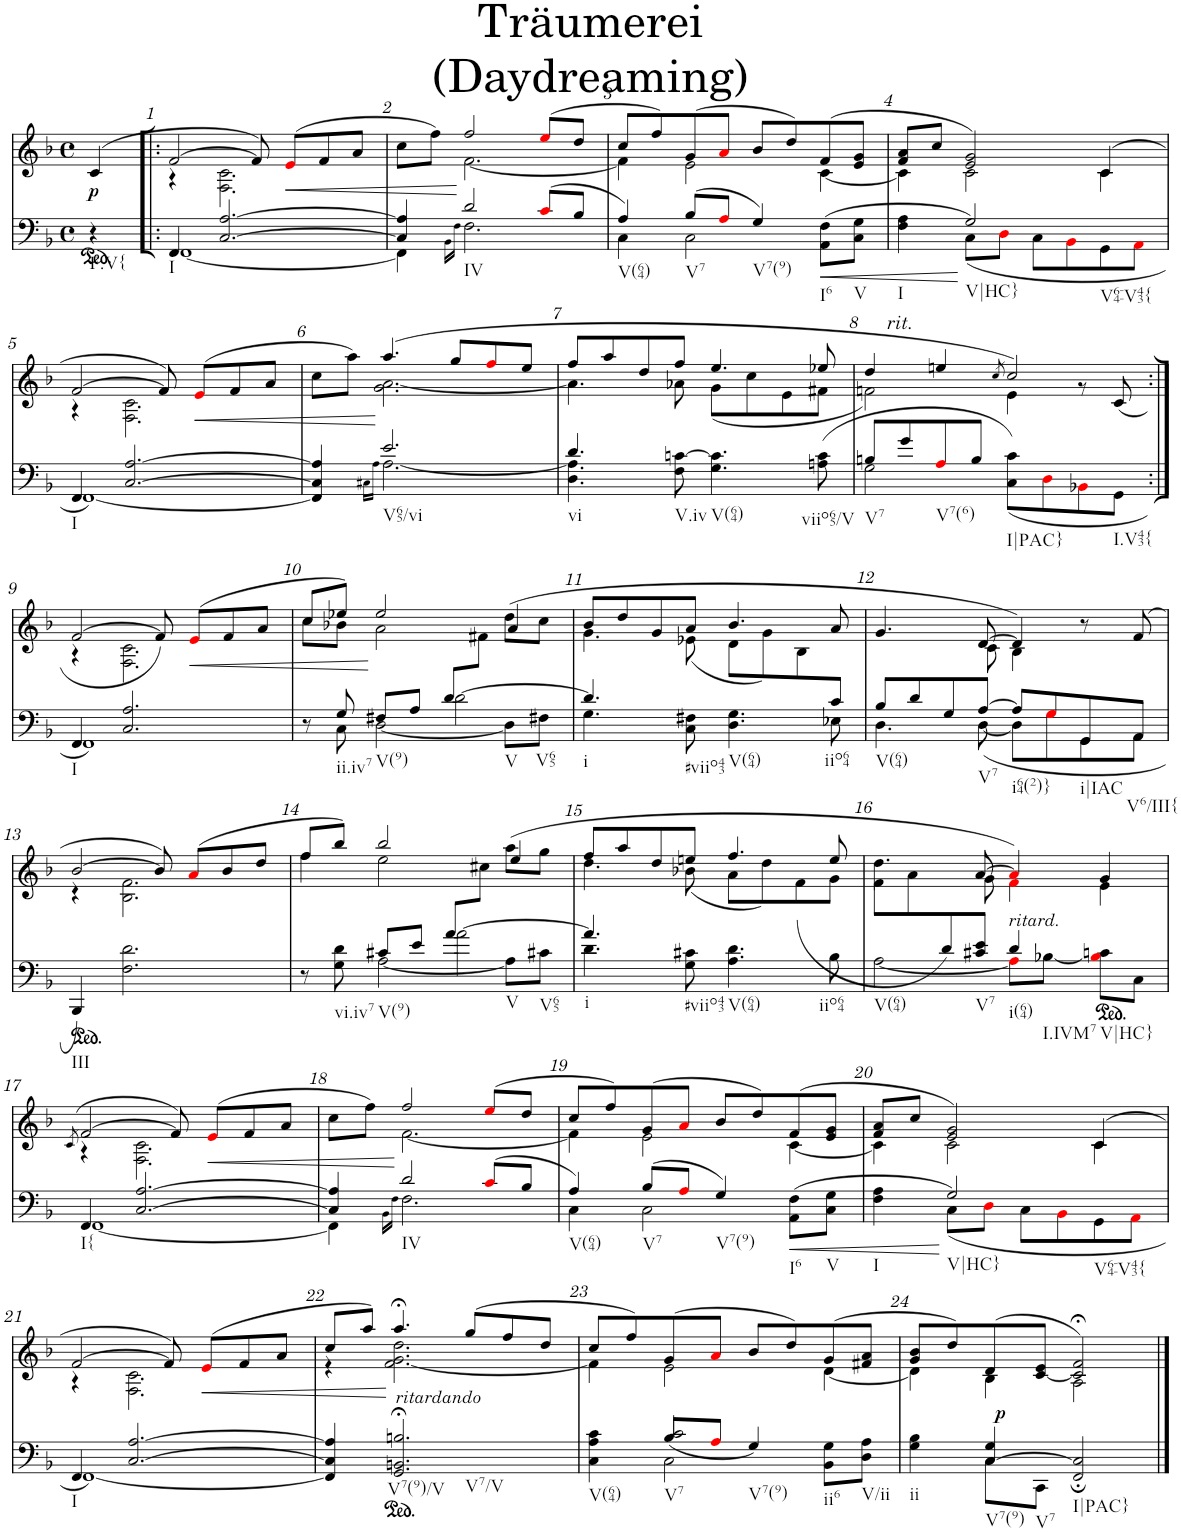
**kern	**kern	**dynam
*part1	*part1	*part1
*staff2	*staff1	*staff1/2
*I"Piano	*	*
*I'Pno.	*	*
*clefF4	*clefG2	*
*k[b-]	*k[b-]	*
*M4/4	*M4/4	*
*met(c)	*met(c)	*
=	=	=
!LO:TX:b:t=F.V{	!	!
!	!	!LO:DY:b
4r	(4c/	p
=1!|:	=1!|:	=1!|:
*^	*^	*
!LO:TX:b:t=I	!	!	!	!
4FF/	[1FF	[2f/	4r	.
[>2.C/ [2.A/	.	.	2.F\ 2.c\	.
.	.	8f/])	.	.
!	!	!	!	!LO:HP:b
.	.	(8ei/L	.	<
.	.	8f/	.	.
.	.	8a/J	.	.
=2	=2	=2	=2	=2
4C/] 4A/]	4FF\]	8cc\L	4ryy	.
.	.	8ff\J)	.	.
.	16qBB-\LL	.	.	.
.	16qF\JJ_	.	.	.
!LO:TX:b:t=IV	!	!	!	!
2d/	2.F\	2ff/	[2.f\	[
8ci/L	.	(8eei/L	.	.
8B-/J	.	8dd/J	.	.
=3	=3	=3	=3	=3
!LO:TX:b:t=V(64)	!	!	!	!
4A/	4C\	8cc/L	4f\]	.
.	.	8ff/)	.	.
!LO:TX:b:t=V7	!	!	!	!
8B-/L	2C\	(8g/	2e\	.
8Ai/J	.	8ai/J	.	.
!LO:TX:b:t=V7(9)	!	!	!	!
4G/	.	8b-/L	.	.
.	.	8dd/)	.	.
!LO:TX:b:t=I6	!	!	!	!
8AA\ 8F\L	4ryy	(8f/	[4c\	.
!LO:TX:b:t=V	!	!	!	!
8C\ 8G\J	.	8e/ 8g/J	.	.
=4	=4	=4	=4	=4
!LO:TX:b:t=I	!	!	!	!
4F\ 4A\	4ryy	8f/ 8a/L	4c\]	.
.	.	8cc/J	.	.
!LO:TX:b:t=V|HC}	!	!	!	!
2G/	8C\L	2e/ 2g/)	2c\	.
.	8Di\J	.	.	.
.	8C\L	.	.	.
.	8BB-i\	.	.	.
!LO:TX:b:t=V64-V43{	!	!	!	!
4ryy	8GG\	(4c/	4c\	.
.	8AAi\J	.	.	.
!!LO:LB:g=z	!!
=5	=5	=5	=5	=5
!LO:TX:b:t=I	!	!	!	!
4FF/	[1FF	[2f/	4r	.
[>2.C/ [2.A/	.	.	2.F\ 2.c\	.
.	.	8f/])	.	.
!	!	!	!	!LO:HP:b
.	.	(8ei/L	.	<
.	.	8f/	.	.
.	.	8a/J	.	.
=6	=6	=6	=6	=6
4FF/] 4C/] 4A/]	4ryy	8cc\L	4ryy	.
.	.	8aa\J)	.	.
.	16qC#X\LL	.	.	.
.	16qA\JJ_	.	.	.
!LO:TX:b:t=V65/vi	!	!	!	!
2.e/	[2.A\	(4.aa/	2.g\ [2.a\	[
.	.	8gg/L	.	.
.	.	8ffi/	.	.
.	.	8ee/J	.	.
=7	=7	=7	=7	=7
!LO:TX:b:t=vi	!	!	!	!
4.d/	4.D\ 4.A\]	8ff/L	4.a\]	.
.	.	8aa/	.	.
.	.	8dd/	.	.
!LO:TX:b:t=V.iv	!	!	!	!
8F\ [>8cn\	2ryy	8ff/J	8a-X\	.
!LO:TX:b:t=V(64)	!	!	!	!
4.G\ 4.c\]	.	4.ee/	(8g\L	.
.	.	.	8cc\	.
.	.	.	8e\	.
!LO:TX:b:t=viio65/V	!	!	!	!
8An\ 8c\	8ryy	8ee-X/	8f#X\J	.
=8	=8	=8	=8	=8
!	!	!LO:TX:a:i:t=rit.	!	!
!LO:TX:b:t=V7	!	!	!	!
8Bn/L	2G\	4dd/	2fn\)	.
8g/	.	.	.	.
!LO:TX:b:t=V7(6)	!	!	!	!
8Ai/	.	4een/	.	.
8B/J	.	.	.	.
.	.	8qcc/	.	.
!LO:TX:b:t=I|PAC}	!	!	!	!
8C\ 8c\L	2ryy	2cc/)	4e\	.
8Di\	.	.	.	.
8BB-Xi\	.	.	8r	.
!LO:TX:b:t=I.V43{	!	!	!	!
8GG\J	.	.	(8c/	.
!!LO:LB:g=z	!!
=9:|!	=9:|!	=9:|!	=9:|!	=9:|!
!LO:TX:b:t=I	!	!	!	!
4FF/	1FF	[2f/	4r	.
2.C/ 2.A/	.	.	2.F\ 2.c\	.
.	.	8f/])	.	.
!	!	!	!	!LO:HP:b
.	.	(8ei/L	.	<
.	.	8f/	.	.
.	.	8a/J	.	.
=10	=10	=10	=10	=10
*	*^	*	*^	*
8r	8ryy	2ryy	8cc/L	8cc\L	8ryy	.
!LO:TX:b:t=ii.iv7	!	!	!	!	!	!
*	*	*	*	*v	*v	*
8G/	8C\	.	8ee-X/J)	8b-X\J	.
!LO:TX:b:t=V(9)	!	!	!	!	!
8F#X/L	[2D\	.	2ee-/	2a\	[
8A/J	.	.	.	.	.
8d/L	.	[>2d\	.	.	.
*	*	*	*	*^	*
4.ryy	.	.	.	.	8f#X\J	.
!	!LO:TX:b:t=V	!	!	!	!	!
!	!LO:TX:b:t=V65	!	!	!	!	!
.	8D\L]	.	(8dd\L	4ryy	4a/	.
.	8F#X\J	.	8cc\J	.	.	.
*	*	*	*	*v	*v	*
=11	=11	=11	=11	=11	=11
!LO:TX:b:t=i	!	!	!	!	!
2..ryy	4.d/]	4.G\	8b-/L	4.g\	.
.	.	.	8dd/	.	.
.	.	.	8g/	.	.
!	!LO:TX:b:t=#viio43	!	!	!	!
.	8C\ 8F#X\	2ryy	8a/J	(8e-X\	.
!	!LO:TX:b:t=V(64)	!	!	!	!
.	4.D\ 4.G\	.	4.b-/	8d\L	.
.	.	.	.	8g\)	.
.	.	.	.	8B-\	.
!LO:TX:b:t=iio64	!	!	!	!	!
8c/J	8E-X\	8ryy	8a/	8ryy	.
=12	=12	=12	=12	=12	=12
!LO:TX:b:t=V(64)	!	!	!	!	!
*	*v	*v	*	*	*
8B-/L	4.D\	4.g/	4.ryy	.
8d/	.	.	.	.
8G/	.	.	.	.
!LO:TX:b:t=V7	!	!	!	!
[8A/J	[8D\	[8d/	8c\	.
!LO:TX:b:t=i64(2)}	!	!	!	!
8A/L]	8D\L]	4d/])	4B-\	.
8Gi/	8Gi\	.	.	.
!LO:TX:b:t=i|IAC	!	!	!	!
8GG/	8GG\	8r	4ryy	.
!LO:TX:b:t=V6/III{	!	!	!	!
8AA/J	8AA\J	(8f/	.	.
!!LO:LB:g=z	!!
=13	=13	=13	=13	=13
!LO:TX:b:t=III	!	!	!	!
*v	*v	*	*	*
4BBB-/	[2b-/	4r	.
2.F\ 2.d\	.	2.B-\ 2.f\	.
.	8b-/])	.	.
.	(8ai/L	.	.
.	8b-/	.	.
.	8dd/J	.	.
=14	=14	=14	=14
*^	*	*^	*
*	*^	*	*	*	*
8r	4ryy	2ryy	8ff/L	4ff\	8ryy	.
!LO:TX:b:t=vi.iv7	!	!	!	!	!	!
*	*	*	*	*v	*v	*
8G\ 8d\	.	.	8bb-/J)	.	.
!LO:TX:b:t=V(9)	!	!	!	!	!
8c#X/L	[2A\	.	2bb-/	2ee\	.
8e/J	.	.	.	.	.
8a/L	.	[>2a\	.	.	.
*	*	*	*	*^	*
4.ryy	.	.	.	.	8cc#X\J	.
!	!LO:TX:b:t=V	!	!	!	!	!
!	!LO:TX:b:t=V65	!	!	!	!	!
.	8A\L]	.	(8aa\L	4ryy	4ee/	.
.	8c#X\J	.	8gg\J	.	.	.
*	*v	*v	*	*	*	*
*	*	*	*v	*v	*
=15	=15	=15	=15	=15
!LO:TX:b:t=i	!	!	!	!
4.a/]	4.d\	8ff/L	4.dd\	.
.	.	8aa/	.	.
.	.	8dd/	.	.
!LO:TX:b:t=#viio43	!	!	!	!
8G\ 8c#X\	2ryy	8een/J	(8b-X\	.
!LO:TX:b:t=V(64)	!	!	!	!
4.A\ 4.d\	.	4.ff/	8a\L	.
.	.	.	8dd\)	.
.	.	.	(8f\	.
!LO:TX:b:t=iio64	!	!	!	!
8B-\	8ryy	8ee/	8g\J	.
=16	=16	=16	=16	=16
*	*	*	*^	*
!LO:TX:b:t=V(64)	!	!	!	!	!
4ryy	[2A\	4.dd\	4.ryy	8f\L	.
.	.	.	.	8a\	.
8d/)	.	.	.	2.ryy	.
!LO:TX:b:t=V7	!	!	!	!	!
8c#X/ 8e/J	.	[8a/	8g\	.	.
!	!	!LO:TX:b:i:t=ritard.	!	!	!
!LO:TX:b:t=i(64)	!	!	!	!	!
!LO:TX:b:t=I.IVM7	!	!	!	!	!
4d/	8Ai\L]	4ai/])	4fi\	.	.
.	[8B-X\J	.	.	.	.
!LO:TX:b:t=V|HC}	!	!	!	!	!
8B-i\] 8cn\L	4ryy	4g/	4e\	.	.
8C\J	.	.	.	.	.
*	*	*v	*v	*v	*
!!LO:LB:g=z
=17	=17	=17	=17
.	.	(>8qc/	.
*	*	*^	*
!LO:TX:b:t=I{	!	!	!	!
4FF/	[1FF	[2f/	4r	.
[>2.C/ [2.A/	.	.	2.F\ 2.c\	.
.	.	8f/])	.	.
!	!	!	!	!LO:HP:b
.	.	(8ei/L	.	<
.	.	8f/	.	.
.	.	8a/J	.	.
=18	=18	=18	=18	=18
4C/] 4A/]	4FF\]	8cc\L	4ryy	.
.	.	8ff\J)	.	.
.	16qBB-\LL	.	.	.
.	16qF\JJ_	.	.	.
!LO:TX:b:t=IV	!	!	!	!
2d/	2.F\	2ff/	[2.f\	[
8ci/L	.	(8eei/L	.	.
8B-/J	.	8dd/J	.	.
=19	=19	=19	=19	=19
!LO:TX:b:t=V(64)	!	!	!	!
4A/	4C\	8cc/L	4f\]	.
.	.	8ff/)	.	.
!LO:TX:b:t=V7	!	!	!	!
8B-/L	2C\	(8g/	2e\	.
8Ai/J	.	8ai/J	.	.
!LO:TX:b:t=V7(9)	!	!	!	!
4G/	.	8b-/L	.	.
.	.	8dd/)	.	.
!LO:TX:b:t=I6	!	!	!	!
8AA\ 8F\L	4ryy	(8f/	[4c\	.
!LO:TX:b:t=V	!	!	!	!
8C\ 8G\J	.	8e/ 8g/J	.	.
=20	=20	=20	=20	=20
!LO:TX:b:t=I	!	!	!	!
4F\ 4A\	4ryy	8f/ 8a/L	4c\]	.
.	.	8cc/J	.	.
!LO:TX:b:t=V|HC}	!	!	!	!
2G/	8C\L	2e/ 2g/)	2c\	.
.	8Di\J	.	.	.
.	8C\L	.	.	.
.	8BB-i\	.	.	.
!LO:TX:b:t=V64-V43{	!	!	!	!
4ryy	8GG\	(4c/	4c\	.
.	8AAi\J	.	.	.
!!LO:LB:g=z	!!
=21	=21	=21	=21	=21
!LO:TX:b:t=I	!	!	!	!
4FF/	[1FF	[2f/	4r	.
[2.C/ [2.A/	.	.	2.F\ 2.c\	.
.	.	8f/])	.	.
!	!	!	!	!LO:HP:b
.	.	(8ei/L	.	<
.	.	8f/	.	.
.	.	8a/J	.	.
*v	*v	*	*	*
=22	=22	=22	=22
!LO:TX:b:t=V7(9)/V	!	!	!
4FF/] 4C/] 4A/]	8cc/L	4r	.
.	8aa/J)	.	.
!LO:TX:a:i:t=ritardando	!	!	!
!LO:TX:b:t=V7/V	!	!	!
2.GG/;< 2.BBn/;< 2.Bn/;<	4.aa;</	[2.f\ 2.g\ 2.dd\	[
.	(8gg/L	.	.
.	8ff/	.	.
.	8dd/J	.	.
=23	=23	=23	=23
*^	*	*	*
*	*^	*	*	*
!LO:TX:b:t=V(64)	!	!	!	!	!
4C\ 4A\ 4c\	4ryy	4ryy	8cc/L	4f\]	.
.	.	.	8ff/)	.	.
!LO:TX:b:t=V7	!	!	!	!	!
!LO:TX:b:t=V7(9)	!	!	!	!	!
2c/	2C\	8B-/L	(8g/	2e\	.
.	.	8Ai/J	8ai/J	.	.
.	.	4G/	8b-/L	.	.
.	.	.	8dd/)	.	.
!LO:TX:b:t=ii6	!	!	!	!	!
8BB-\ 8G\L	4ryy	4ryy	(8g/	[4d\	.
!LO:TX:b:t=V/ii	!	!	!	!	!
8D\ 8A\J	.	.	8f#X/ 8a/J	.	.
*	*v	*v	*	*	*
=24	=24	=24	=24	=24
!LO:TX:b:t=ii	!	!	!	!
4G\ 4B-\	4ryy	8g/ 8b-/L	4d\]	.
.	.	8dd/)	.	.
!LO:TX:b:t=V7(9)	!	!	!	!
!LO:TX:b:t=V7	!	!	!	!
!	!	!	!	!LO:DY:b
[4C/ 4G/	8C\L	(8d/	4B-\	p
.	8CC\J	[<8c/ 8e/J	.	.
!LO:TX:b:t=I|PAC}	!	!	!	!
2FF/; 2C/];	2ryy	2c/];< 2f/;<)	2A\	.
*v	*v	*	*	*
*	*v	*v	*
==	==	==
*-	*-	*-
